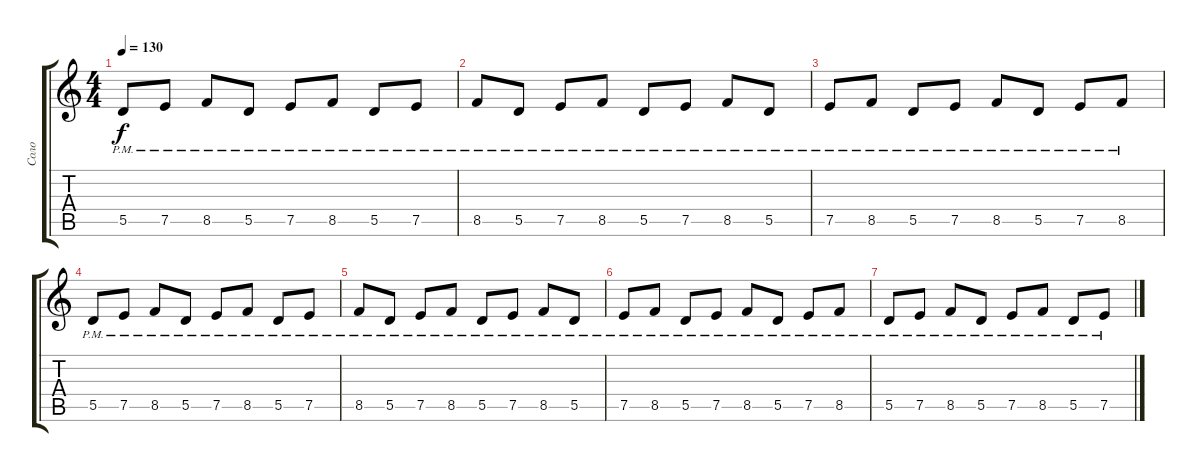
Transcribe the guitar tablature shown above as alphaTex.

\track ("Соло" "Соло") {instrument distortionguitar}
\staff {score tabs}
\tuning (E4 B3 G3 D3 A2 E2) {hide}
\ts (4 4)
\tempo 130
\clef g2
\ks c
5.5{pm}.8{dy f} 7.5{pm}.8 8.5{pm}.8 5.5{pm}.8 7.5{pm}.8 8.5{pm}.8 5.5{pm}.8 7.5{pm}.8 |
8.5{pm}.8 5.5{pm}.8 7.5{pm}.8 8.5{pm}.8 5.5{pm}.8 7.5{pm}.8 8.5{pm}.8 5.5{pm}.8 |
7.5{pm}.8 8.5{pm}.8 5.5{pm}.8 7.5{pm}.8 8.5{pm}.8 5.5{pm}.8 7.5{pm}.8 8.5{pm}.8 |
5.5{pm}.8{volume 0} 7.5{pm}.8 8.5{pm}.8 5.5{pm}.8 7.5{pm}.8 8.5{pm}.8 5.5{pm}.8 7.5{pm}.8 |
8.5{pm}.8 5.5{pm}.8 7.5{pm}.8 8.5{pm}.8 5.5{pm}.8 7.5{pm}.8 8.5{pm}.8 5.5{pm}.8 |
7.5{pm}.8 8.5{pm}.8 5.5{pm}.8 7.5{pm}.8 8.5{pm}.8 5.5{pm}.8 7.5{pm}.8 8.5{pm}.8 |
5.5{pm}.8 7.5{pm}.8 8.5{pm}.8 5.5{pm}.8 7.5{pm}.8 8.5{pm}.8 5.5{pm}.8 7.5{pm}.8
